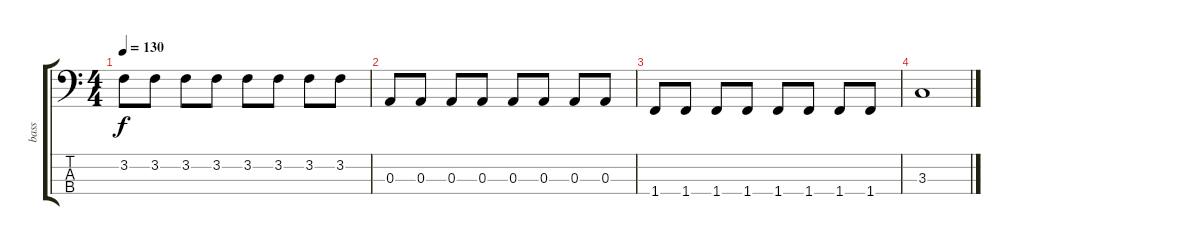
\track ("bass" "bass") {instrument electricbassfinger}
\staff {score tabs}
\tuning (G2 D2 A1 E1) {hide}
\ts (4 4)
\tempo 130
\clef f4
\ks c
3.2.8{dy f} 3.2.8 3.2.8 3.2.8 3.2.8 3.2.8 3.2.8 3.2.8 |
0.3.8 0.3.8 0.3.8 0.3.8 0.3.8 0.3.8 0.3.8 0.3.8 |
1.4.8 1.4.8 1.4.8 1.4.8 1.4.8 1.4.8 1.4.8 1.4.8 |
3.3.1
